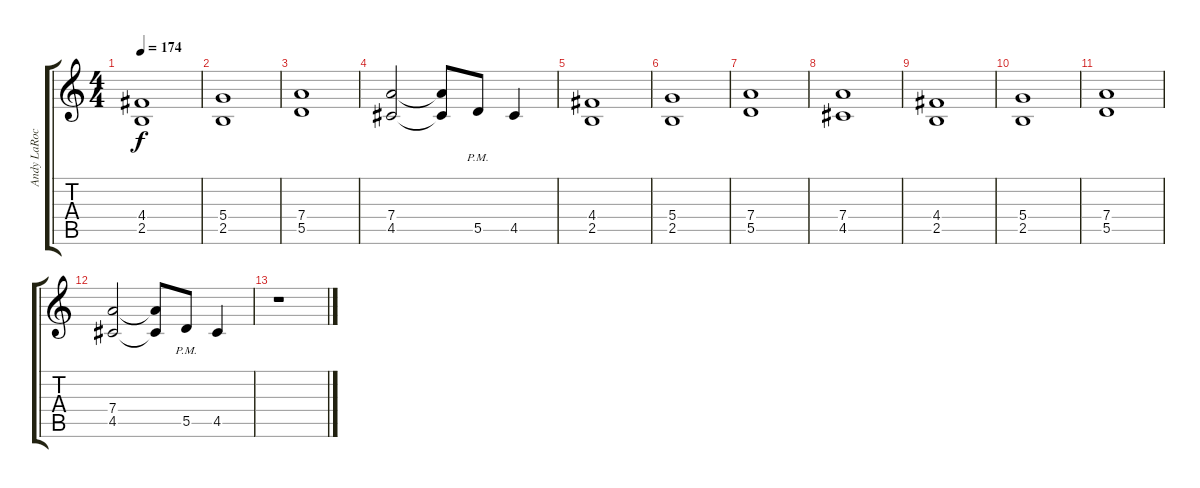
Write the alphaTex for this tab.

\track ("Andy LaRocque" "Andy LaRoc") {instrument distortionguitar}
\staff {score tabs}
\tuning (E4 B3 G3 D3 A2 E2) {hide}
\ts (4 4)
\tempo 174
\clef g2
\ks c
(4.4 2.5).1{dy f} |
(5.4 2.5).1 |
(7.4 5.5).1 |
(7.4 4.5).2 (7.4{t} 4.5{t}).8 5.5{pm}.8 4.5.4 |
(4.4 2.5).1 |
(5.4 2.5).1 |
(7.4 5.5).1 |
(7.4 4.5).1 |
(4.4 2.5).1 |
(5.4 2.5).1 |
(7.4 5.5).1 |
(7.4 4.5).2 (7.4{t} 4.5{t}).8 5.5{pm}.8 4.5.4 |
r.1
